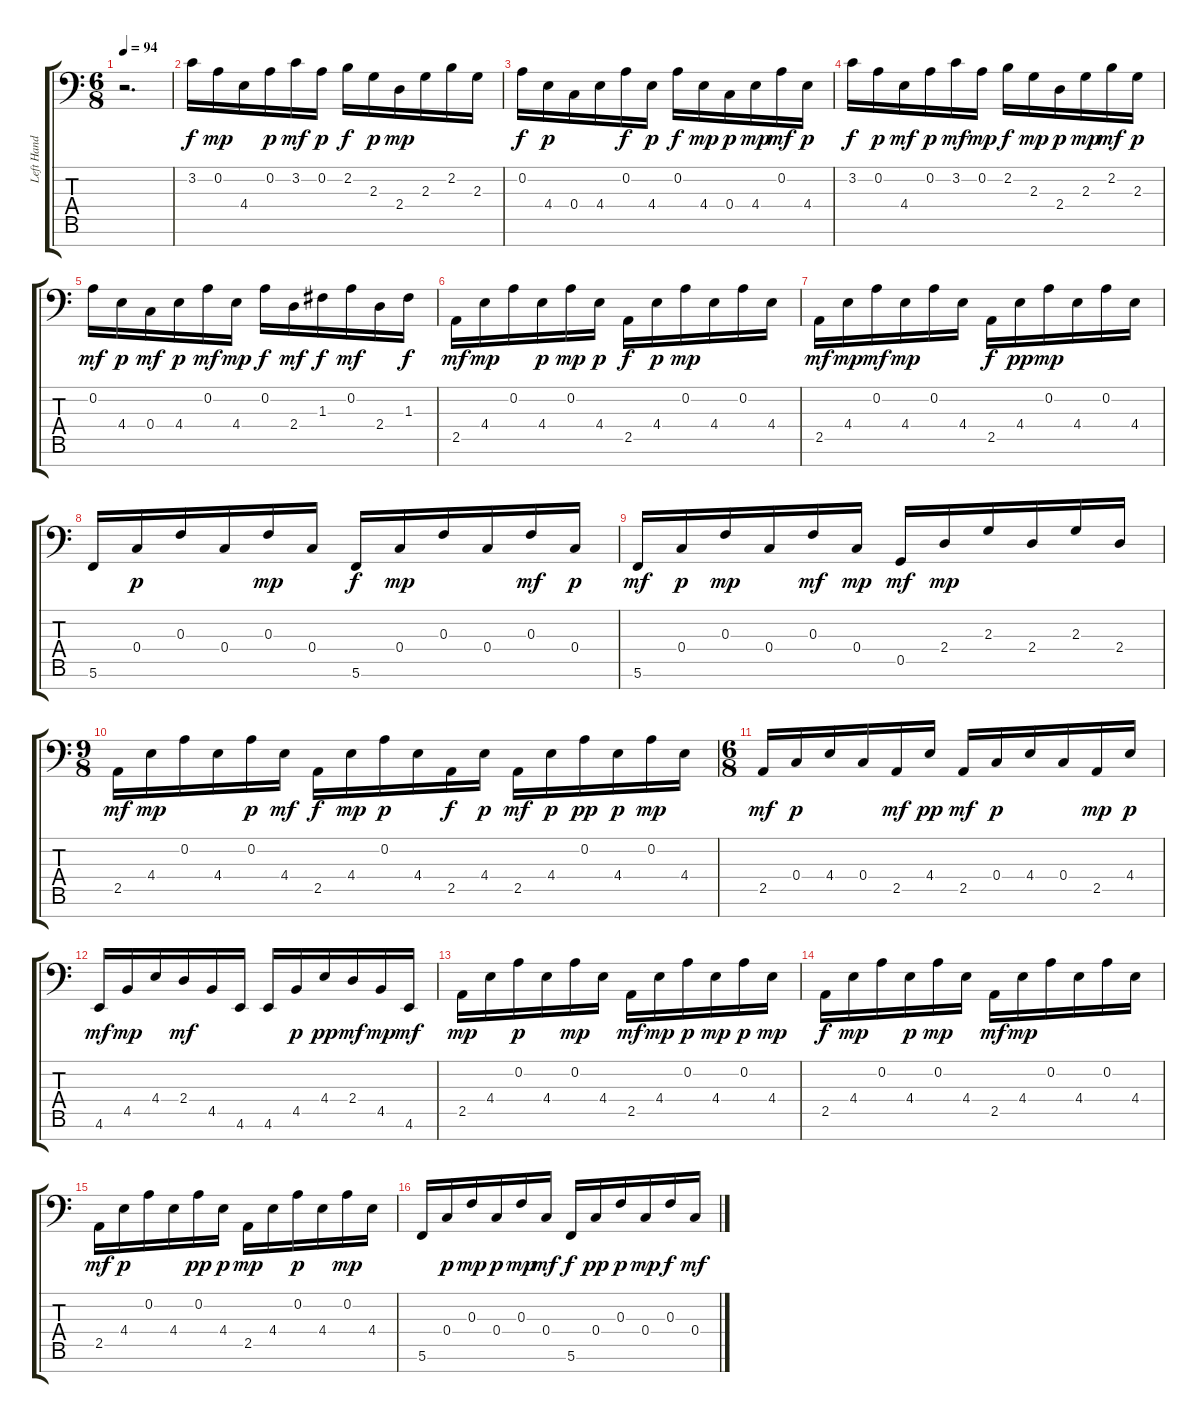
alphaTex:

\track ("Left Hand Piano" "Left Hand ") {instrument acousticgrandpiano}
\staff {score tabs}
\tuning (D4 A3 F3 C3 G2 C2 G1) {hide}
\ts (6 8)
\tempo 94
\clef f4
\ks c
r.2{d dy f volume 0 instrument acousticgrandpiano} |
3.2.16{volume 14} 0.2.16{dy mp} 4.4.16 0.2.16{dy p} 3.2.16{dy mf} 0.2.16{dy p} 2.2.16{dy f} 2.3.16{dy p} 2.4.16{dy mp} 2.3.16 2.2.16 2.3.16 |
0.2.16{dy f} 4.4.16{dy p} 0.4.16 4.4.16 0.2.16{dy f} 4.4.16{dy p} 0.2.16{dy f} 4.4.16{dy mp} 0.4.16{dy p} 4.4.16{dy mp} 0.2.16{dy mf} 4.4.16{dy p} |
3.2.16{dy f} 0.2.16{dy p} 4.4.16{dy mf} 0.2.16{dy p} 3.2.16{dy mf} 0.2.16{dy mp} 2.2.16{dy f} 2.3.16{dy mp} 2.4.16{dy p} 2.3.16{dy mp} 2.2.16{dy mf} 2.3.16{dy p} |
0.2.16{dy mf} 4.4.16{dy p} 0.4.16{dy mf} 4.4.16{dy p} 0.2.16{dy mf} 4.4.16{dy mp} 0.2.16{dy f} 2.4.16{dy mf} 1.3.16{dy f} 0.2.16{dy mf} 2.4.16 1.3.16{dy f} |
2.5.16{dy mf} 4.4.16{dy mp} 0.2.16 4.4.16{dy p} 0.2.16{dy mp} 4.4.16{dy p} 2.5.16{dy f} 4.4.16{dy p} 0.2.16{dy mp} 4.4.16 0.2.16 4.4.16 |
2.5.16{dy mf} 4.4.16{dy mp} 0.2.16{dy mf} 4.4.16{dy mp} 0.2.16 4.4.16 2.5.16{dy f} 4.4.16{dy pp} 0.2.16{dy mp} 4.4.16 0.2.16 4.4.16 |
5.6.16 0.4.16{dy p} 0.3.16 0.4.16 0.3.16{dy mp} 0.4.16 5.6.16{dy f} 0.4.16{dy mp} 0.3.16 0.4.16 0.3.16{dy mf} 0.4.16{dy p} |
5.6.16{dy mf} 0.4.16{dy p} 0.3.16{dy mp} 0.4.16 0.3.16{dy mf} 0.4.16{dy mp} 0.5.16{dy mf} 2.4.16{dy mp} 2.3.16 2.4.16 2.3.16 2.4.16 |
\ts (9 8)
2.5.16{dy mf} 4.4.16{dy mp} 0.2.16 4.4.16 0.2.16{dy p} 4.4.16{dy mf} 2.5.16{dy f} 4.4.16{dy mp} 0.2.16{dy p} 4.4.16 2.5.16{dy f} 4.4.16{dy p} 2.5.16{dy mf} 4.4.16{dy p} 0.2.16{dy pp} 4.4.16{dy p} 0.2.16{dy mp} 4.4.16 |
\ts (6 8)
2.5.16{dy mf} 0.4.16{dy p} 4.4.16 0.4.16 2.5.16{dy mf} 4.4.16{dy pp} 2.5.16{dy mf} 0.4.16{dy p} 4.4.16 0.4.16 2.5.16{dy mp} 4.4.16{dy p} |
4.6.16{dy mf} 4.5.16{dy mp} 4.4.16 2.4.16{dy mf} 4.5.16 4.6.16 4.6.16 4.5.16{dy p} 4.4.16{dy pp} 2.4.16{dy mf} 4.5.16{dy mp} 4.6.16{dy mf} |
2.5.16{dy mp} 4.4.16 0.2.16{dy p} 4.4.16 0.2.16{dy mp} 4.4.16 2.5.16{dy mf} 4.4.16{dy mp} 0.2.16{dy p} 4.4.16{dy mp} 0.2.16{dy p} 4.4.16{dy mp} |
2.5.16{dy f} 4.4.16{dy mp} 0.2.16 4.4.16{dy p} 0.2.16{dy mp} 4.4.16 2.5.16{dy mf} 4.4.16{dy mp} 0.2.16 4.4.16 0.2.16 4.4.16 |
2.5.16{dy mf} 4.4.16{dy p} 0.2.16 4.4.16 0.2.16{dy pp} 4.4.16{dy p} 2.5.16{dy mp} 4.4.16 0.2.16{dy p} 4.4.16 0.2.16{dy mp} 4.4.16 |
5.6.16 0.4.16{dy p} 0.3.16{dy mp} 0.4.16{dy p} 0.3.16{dy mp} 0.4.16{dy mf} 5.6.16{dy f} 0.4.16{dy pp} 0.3.16{dy p} 0.4.16{dy mp} 0.3.16{dy f} 0.4.16{dy mf}
